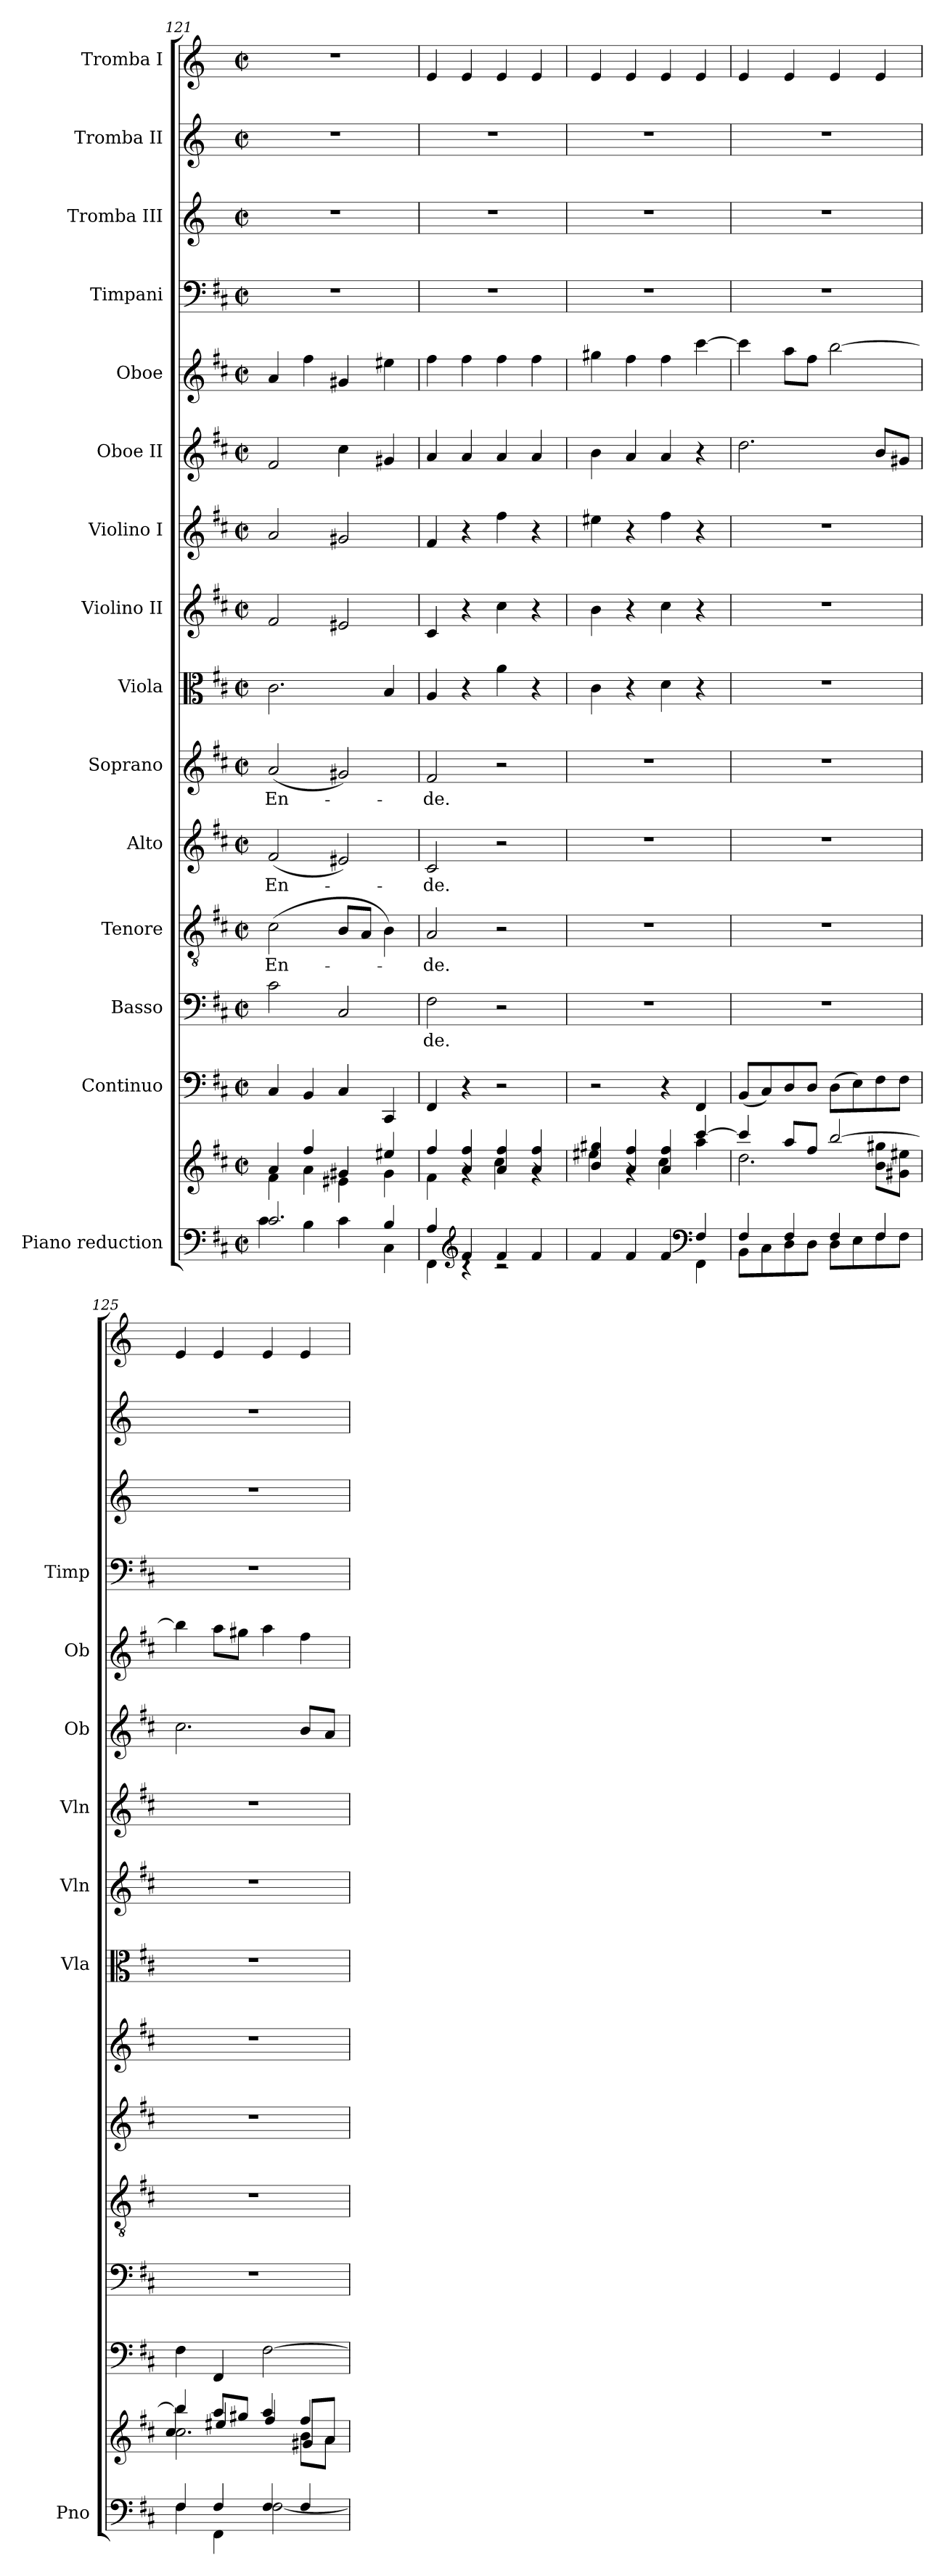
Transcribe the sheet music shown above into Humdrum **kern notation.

**kern	**kern	**kern	**kern	**text	**kern	**text	**kern	**text	**kern	**text	**kern	**kern	**kern	**kern	**kern	**kern	**kern	**kern	**kern
*part15	*part15	*part14	*part13	*part13	*part12	*part12	*part11	*part11	*part10	*part10	*part9	*part8	*part7	*part6	*part5	*part4	*part3	*part2	*part1
*staff16	*staff15	*staff14	*staff13	*staff13	*staff12	*staff12	*staff11	*staff11	*staff10	*staff10	*staff9	*staff8	*staff7	*staff6	*staff5	*staff4	*staff3	*staff2	*staff1
*I"Piano reduction	*	*I"Continuo	*I"Basso	*	*I"Tenore	*	*I"Alto	*	*I"Soprano	*	*I"Viola	*I"Violino II	*I"Violino I	*I"Oboe II	*I"Oboe	*I"Timpani	*I"Tromba III	*I"Tromba II	*I"Tromba I
*I'Pno	*	*	*	*	*	*	*	*	*	*	*I'Vla	*I'Vln	*I'Vln	*I'Ob	*I'Ob	*I'Timp	*	*	*
*clefF4	*clefG2	*clefF4	*clefF4	*	*clefGv2	*	*clefG2	*	*clefG2	*	*clefC3	*clefG2	*clefG2	*clefG2	*clefG2	*clefF4	*clefG2	*clefG2	*clefG2
*	*	*	*	*	*	*	*	*	*	*	*	*	*	*	*	*	*ITrd-1c-2	*ITrd-1c-2	*ITrd-1c-2
*k[f#c#]	*k[f#c#]	*k[f#c#]	*k[f#c#]	*	*k[f#c#]	*	*k[f#c#]	*	*k[f#c#]	*	*k[f#c#]	*k[f#c#]	*k[f#c#]	*k[f#c#]	*k[f#c#]	*k[f#c#]	*k[f#c#]	*k[f#c#]	*k[f#c#]
*M2/2	*M2/2	*M2/2	*M2/2	*	*M2/2	*	*M2/2	*	*M2/2	*	*M2/2	*M2/2	*M2/2	*M2/2	*M2/2	*M2/2	*M2/2	*M2/2	*M2/2
*met(c|)	*met(c|)	*met(c|)	*met(c|)	*	*met(c|)	*	*met(c|)	*	*met(c|)	*	*met(c|)	*met(c|)	*met(c|)	*met(c|)	*met(c|)	*met(c|)	*met(c|)	*met(c|)	*met(c|)
=121	=121	=121	=121	=121	=121	=121	=121	=121	=121	=121	=121	=121	=121	=121	=121	=121	=121	=121	=121
*^	*^	*	*	*	*	*	*	*	*	*	*	*	*	*	*	*	*	*	*
!	!	!	!	!	!	!	!	!LO:LY:b	!	!LO:LY:b	!	!LO:LY:b	!	!	!	!	!	!	!	!	!
2.c#/	4c#\	4a/	4f#\	4C#/	2c#\	.	(>2c#\	En-	(<2f#/	En-	(<2a/	En-	2.c#\	2f#/	2a/	2f#/	4a/	1r	1r	1r	1r
.	4B\	4ff#/	4a\	4BB/	.	.	.	.	.	.	.	.	.	.	.	.	4ff#\	.	.	.	.
.	4c#\	4g#X/	4e#X\	4C#/	2C#/	.	8B/L	.	2e#X/)	.	2g#X/)	.	.	2e#X/	2g#X/	4cc#\	4g#X/	.	.	.	.
.	.	.	.	.	.	.	8A/J	.	.	.	.	.	.	.	.	.	.	.	.	.	.
4B/	4C#\	4ee#X/	4g#\	4CC#/	.	.	4B\)	.	.	.	.	.	4B/	.	.	4g#X/	4ee#X\	.	.	.	.
=122	=122	=122	=122	=122	=122	=122	=122	=122	=122	=122	=122	=122	=122	=122	=122	=122	=122	=122	=122	=122	=122
!	!	!	!	!	!	!LO:LY:b	!	!LO:LY:b	!	!LO:LY:b	!	!LO:LY:b	!	!	!	!	!	!	!	!	!
4A/	4FF#\	4ff#/	4f#\	4FF#/	2F#\	-de.	2A/	-de.	2c#/	-de.	2f#/	-de.	4A/	4c#/	4f#/	4a/	4ff#\	1r	1r	1r	4f#/
*clefG2	*	*	*	*	*	*	*	*	*	*	*	*	*	*	*	*	*	*	*	*	*
4f#/	4rc	4a/ 4ff#/	4rg	4r	.	.	.	.	.	.	.	.	4r	4r	4r	4a/	4ff#\	.	.	.	4f#/
4f#/	2rc	4a/ 4ff#/	4cc#\	2r	2r	.	2r	.	2r	.	2r	.	4a\	4cc#\	4ff#\	4a/	4ff#\	.	.	.	4f#/
4f#/	.	4a/ 4ff#/	4rg	.	.	.	.	.	.	.	.	.	4r	4r	4r	4a/	4ff#\	.	.	.	4f#/
=123	=123	=123	=123	=123	=123	=123	=123	=123	=123	=123	=123	=123	=123	=123	=123	=123	=123	=123	=123	=123	=123
4f#/	2ryy	4b/ 4gg#X/	4ee#X\	2r	1r	.	1r	.	1r	.	1r	.	4c#\	4b\	4ee#X\	4b\	4gg#X\	1r	1r	1r	4f#/
4f#/	.	4a/ 4ff#/	4rg	.	.	.	.	.	.	.	.	.	4r	4r	4r	4a/	4ff#\	.	.	.	4f#/
4f#/	4ryy	4a/ 4ff#/	4cc#\	4r	.	.	.	.	.	.	.	.	4d\	4cc#\	4ff#\	4a/	4ff#\	.	.	.	4f#/
*clefF4	*	*	*	*	*	*	*	*	*	*	*	*	*	*	*	*	*	*	*	*	*
4F#/	4FF#\	[4ccc#/	4aa\	4FF#/	.	.	.	.	.	.	.	.	4r	4r	4r	4r	[4ccc#\	.	.	.	4f#/
!!LO:PB:g=z
=124	=124	=124	=124	=124	=124	=124	=124	=124	=124	=124	=124	=124	=124	=124	=124	=124	=124	=124	=124	=124	=124
4F#/	8BB\L	4ccc#/]	2.dd\	(<8BB/L	1r	.	1r	.	1r	.	1r	.	1r	1r	1r	2.dd\	4ccc#\]	1r	1r	1r	4f#/
.	8C#\	.	.	8C#/)	.	.	.	.	.	.	.	.	.	.	.	.	.	.	.	.	.
4F#/	8D\	8aa/L	.	8D/	.	.	.	.	.	.	.	.	.	.	.	.	8aa\L	.	.	.	4f#/
.	8D\J	8ff#/J	.	8D/J	.	.	.	.	.	.	.	.	.	.	.	.	8ff#\J	.	.	.	.
4F#/	8D\L	[2bb/	.	(>8D\L	.	.	.	.	.	.	.	.	.	.	.	.	[2bb\	.	.	.	4f#/
.	8E\	.	.	8E\)	.	.	.	.	.	.	.	.	.	.	.	.	.	.	.	.	.
4F#/	8F#\	.	8b\ 8gg#X\L	8F#\	.	.	.	.	.	.	.	.	.	.	.	8b/L	.	.	.	.	4f#/
.	8F#\J	.	8g#X\ 8ee#X\J	8F#\J	.	.	.	.	.	.	.	.	.	.	.	8g#X/J	.	.	.	.	.
=125	=125	=125	=125	=125	=125	=125	=125	=125	=125	=125	=125	=125	=125	=125	=125	=125	=125	=125	=125	=125	=125
*	*	*	*^	*	*	*	*	*	*	*	*	*	*	*	*	*	*	*	*	*	*
4F#/	4F#\	4bb/]	2.cc#\	4cc#/	4F#\	1r	.	1r	.	1r	.	1r	.	1r	1r	1r	2.cc#\	4bb\]	1r	1r	1r	4f#/
4F#/	4FF#\	8aa/L	.	4ee#X/	4FF#/	.	.	.	.	.	.	.	.	.	.	.	.	8aa\L	.	.	.	4f#/
.	.	8gg#X/J	.	.	.	.	.	.	.	.	.	.	.	.	.	.	.	8gg#X\J	.	.	.	.
4F#/	[2F#\	4aa/	.	4ff#/	[2F#\	.	.	.	.	.	.	.	.	.	.	.	.	4aa\	.	.	.	4f#/
4F#/	.	4ff#/	8b\L	8g#X/L	.	.	.	.	.	.	.	.	.	.	.	.	8b/L	4ff#\	.	.	.	4f#/
.	.	.	8a\J	8a/J	.	.	.	.	.	.	.	.	.	.	.	.	8a/J	.	.	.	.	.
*v	*v	*	*	*	*	*	*	*	*	*	*	*	*	*	*	*	*	*	*	*	*	*
*	*v	*v	*v	*	*	*	*	*	*	*	*	*	*	*	*	*	*	*	*	*	*
=	=	=	=	=	=	=	=	=	=	=	=	=	=	=	=	=	=	=	=
*-	*-	*-	*-	*-	*-	*-	*-	*-	*-	*-	*-	*-	*-	*-	*-	*-	*-	*-	*-
